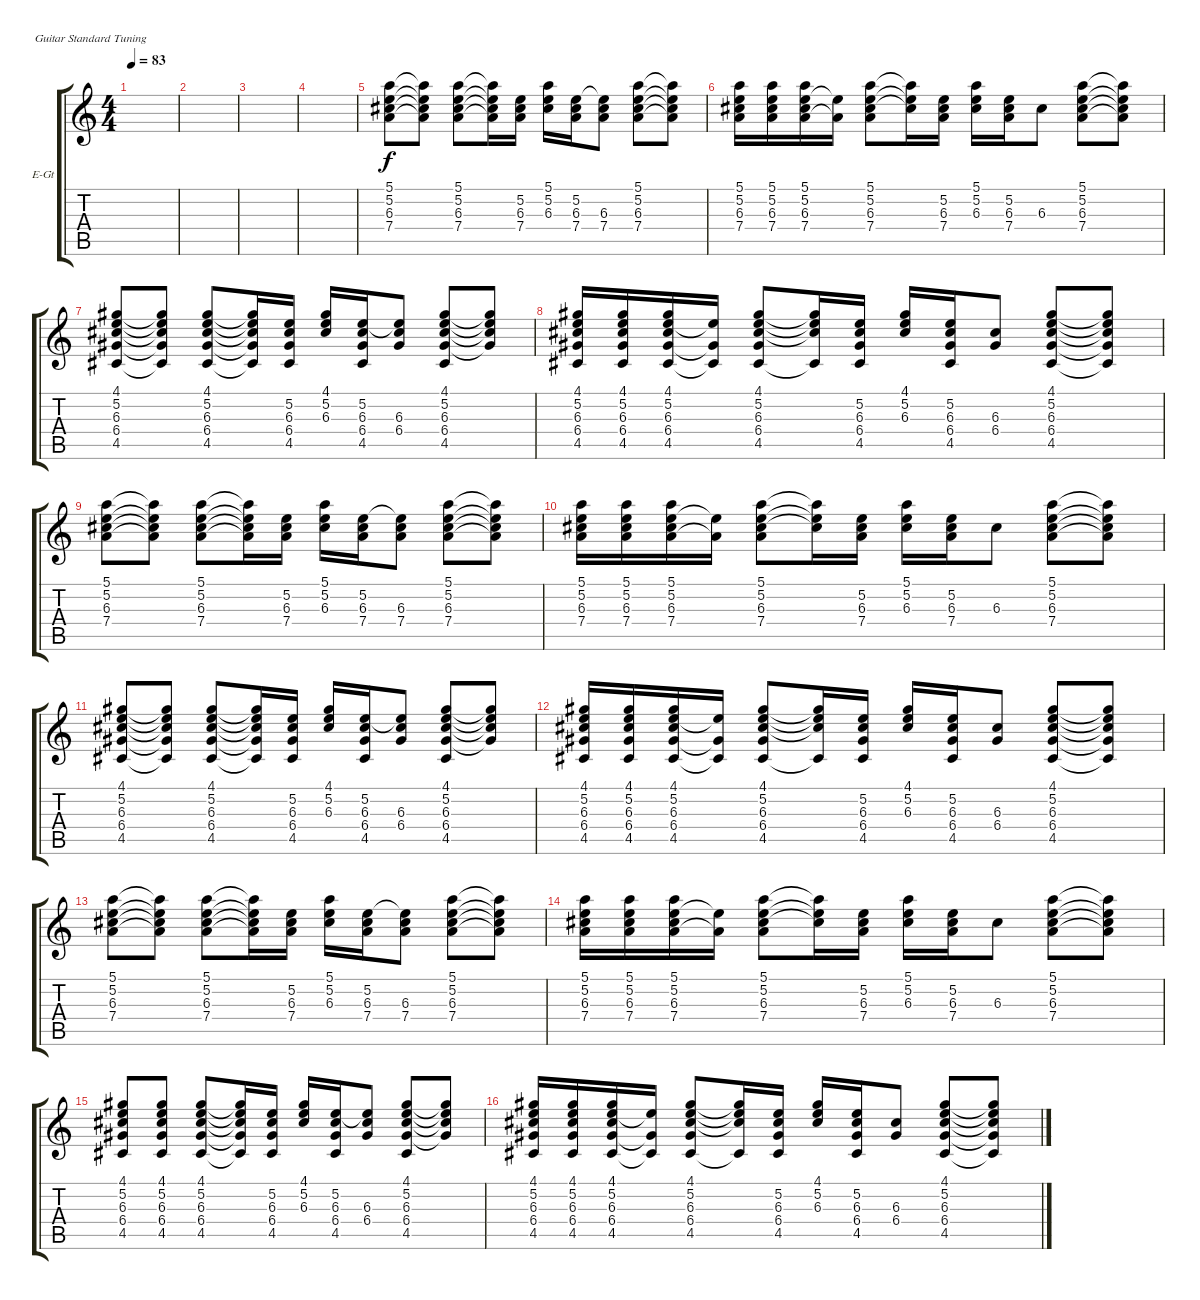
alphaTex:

\defaultSystemsLayout 4
\bracketExtendMode groupsimilarinstruments
\firstSystemTrackNameOrientation horizontal
\otherSystemsTrackNameOrientation horizontal
\track ("Uki" "E-Gt") {instrument electricguitarclean}
\staff {score tabs}
\tuning (E4 B3 G3 D3 A2 E2)
\ts (4 4)
\tempo 83
\clef g2
\scale
0.485477
\ks c
|
\scale
0.257261 |
\scale
0.257261 |
\scale
0.333333 |
\scale
0.333333 (5.2 5.1 6.3 7.4).8 (5.1{t} 5.2{t} 6.3{t} 7.4{t}).8 (5.1 5.2 6.3 7.4).8 (5.1{t} 5.2{t} 6.3{t} 7.4{t}).16 (6.3 7.4 5.2).16 (5.1 5.2 6.3).16 (6.3 7.4 5.2).16 (5.2{t} 6.3 7.4).8 (5.1 5.2 6.3 7.4).8 (5.1{t} 5.2{t} 6.3{t} 7.4{t}).8 |
\scale
0.333333 (5.2 6.3 7.4 5.1).16 (5.1 5.2 6.3 7.4).16 (5.2 6.3 7.4 5.1).16 (5.2{t} 7.4{t}).16 (5.1 5.2 6.3 7.4).8 (5.1{t} 5.2{t} 6.3{t}).16 (5.2 6.3 7.4).16 (6.3 5.2 5.1).16 (5.2 6.3 7.4).16 6.3.8 (5.1 5.2 6.3 7.4).8 (5.2{t} 5.1{t} 6.3{t} 7.4{t}).8 |
(5.2 4.1 6.3 6.4 4.5).8 (4.1{t} 5.2{t} 6.3{t} 6.4{t} 4.5{t}).8 (4.1 5.2 6.3 6.4 4.5).8 (4.1{t} 5.2{t} 6.3{t} 6.4{t} 4.5{t}).16 (6.3 6.4 5.2 4.5).16 (4.1 5.2 6.3).16 (6.3 6.4 5.2 4.5).16 (5.2{t} 6.3 6.4).8 (4.1 5.2 6.3 6.4 4.5).8 (4.1{t} 5.2{t} 6.3{t} 6.4{t}).8 |
(5.2 6.3 6.4 4.1 4.5).16 (4.1 5.2 6.3 6.4 4.5).16 (5.2 6.3 6.4 4.1 4.5).16 (5.2{t} 6.4{t} 4.5{t}).16 (4.1 5.2 6.3 6.4 4.5).8 (4.1{t} 5.2{t} 6.3{t} 4.5{t}).16 (5.2 6.3 6.4 4.5).16 (6.3 5.2 4.1).16 (5.2 6.3 6.4 4.5).16 (6.3 6.4).8 (4.1 5.2 6.3 6.4 4.5).8 (5.2{t} 4.1{t} 6.3{t} 6.4{t} 4.5{t}).8 |
(5.2 5.1 6.3 7.4).8 (5.1{t} 5.2{t} 6.3{t} 7.4{t}).8 (5.1 5.2 6.3 7.4).8 (5.1{t} 5.2{t} 6.3{t} 7.4{t}).16 (6.3 7.4 5.2).16 (5.1 5.2 6.3).16 (6.3 7.4 5.2).16 (5.2{t} 6.3 7.4).8 (5.1 5.2 6.3 7.4).8 (5.1{t} 5.2{t} 6.3{t} 7.4{t}).8 |
(5.2 6.3 7.4 5.1).16 (5.1 5.2 6.3 7.4).16 (5.2 6.3 7.4 5.1).16 (5.2{t} 7.4{t}).16 (5.1 5.2 6.3 7.4).8 (5.1{t} 5.2{t} 6.3{t}).16 (5.2 6.3 7.4).16 (6.3 5.2 5.1).16 (5.2 6.3 7.4).16 6.3.8 (5.1 5.2 6.3 7.4).8 (5.2{t} 5.1{t} 6.3{t} 7.4{t}).8 |
(5.2 4.1 6.3 6.4 4.5).8 (4.1{t} 5.2{t} 6.3{t} 6.4{t} 4.5{t}).8 (4.1 5.2 6.3 6.4 4.5).8 (4.1{t} 5.2{t} 6.3{t} 6.4{t} 4.5{t}).16 (6.3 6.4 5.2 4.5).16 (4.1 5.2 6.3).16 (6.3 6.4 5.2 4.5).16 (5.2{t} 6.3 6.4).8 (4.1 5.2 6.3 6.4 4.5).8 (4.1{t} 5.2{t} 6.3{t} 6.4{t}).8 |
(5.2 6.3 6.4 4.1 4.5).16 (4.1 5.2 6.3 6.4 4.5).16 (5.2 6.3 6.4 4.1 4.5).16 (5.2{t} 6.4{t} 4.5{t}).16 (4.1 5.2 6.3 6.4 4.5).8 (4.1{t} 5.2{t} 6.3{t} 4.5{t}).16 (5.2 6.3 6.4 4.5).16 (6.3 5.2 4.1).16 (5.2 6.3 6.4 4.5).16 (6.3 6.4).8 (4.1 5.2 6.3 6.4 4.5).8 (5.2{t} 4.1{t} 6.3{t} 6.4{t} 4.5{t}).8 |
(5.2 5.1 6.3 7.4).8 (5.1{t} 5.2{t} 6.3{t} 7.4{t}).8 (5.1 5.2 6.3 7.4).8 (5.1{t} 5.2{t} 6.3{t} 7.4{t}).16 (6.3 7.4 5.2).16 (5.1 5.2 6.3).16 (6.3 7.4 5.2).16 (5.2{t} 6.3 7.4).8 (5.1 5.2 6.3 7.4).8 (5.1{t} 5.2{t} 6.3{t} 7.4{t}).8 |
(5.2 6.3 7.4 5.1).16 (5.1 5.2 6.3 7.4).16 (5.2 6.3 7.4 5.1).16 (5.2{t} 7.4{t}).16 (5.1 5.2 6.3 7.4).8 (5.1{t} 5.2{t} 6.3{t}).16 (5.2 6.3 7.4).16 (6.3 5.2 5.1).16 (5.2 6.3 7.4).16 6.3.8 (5.1 5.2 6.3 7.4).8 (5.2{t} 5.1{t} 6.3{t} 7.4{t}).8 |
(5.2 4.1 6.3 6.4 4.5).8 (4.1 5.2 6.3 6.4 4.5).8 (4.1 5.2 6.3 6.4 4.5).8 (4.1{t} 5.2{t} 6.3{t} 6.4{t} 4.5{t}).16 (6.3 6.4 5.2 4.5).16 (4.1 5.2 6.3).16 (6.3 6.4 5.2 4.5).16 (5.2{t} 6.3 6.4).8 (4.1 5.2 6.3 6.4 4.5).8 (4.1{t} 5.2{t} 6.3{t} 6.4{t}).8 |
(5.2 6.3 6.4 4.1 4.5).16 (4.1 5.2 6.3 6.4 4.5).16 (5.2 6.3 6.4 4.1 4.5).16 (5.2{t} 6.4{t} 4.5{t}).16 (4.1 5.2 6.3 6.4 4.5).8 (4.1{t} 5.2{t} 6.3{t} 4.5{t}).16 (5.2 6.3 6.4 4.5).16 (6.3 5.2 4.1).16 (5.2 6.3 6.4 4.5).16 (6.3 6.4).8 (4.1 5.2 6.3 6.4 4.5).8 (5.2{t} 4.1{t} 6.3{t} 6.4{t} 4.5{t}).8
